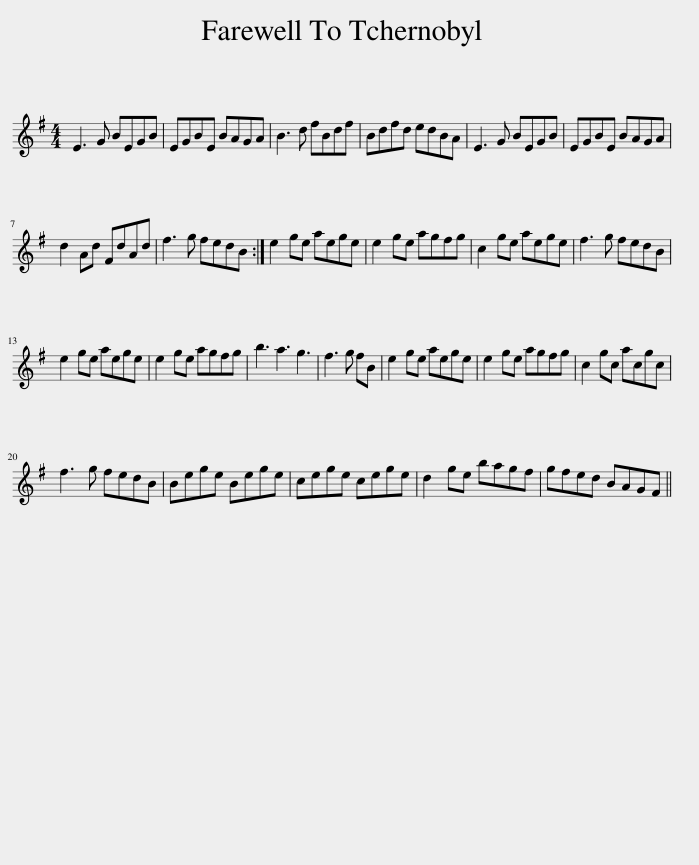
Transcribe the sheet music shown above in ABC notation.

X:1
L:1/8
M:4/4
I:linebreak $
K:Emin
V:1 treble
V:1
 E3 G BEGB | EGBE BAGA | B3 d fBdf | Bdfd edBA | E3 G BEGB | %5
 EGBE BAGA |$ d2 Ad FdAd | f3 g fedB :| e2 ge aege | e2 ge agfg | %10
 c2 ge aege | f3 g fedB |$ e2 ge aege | e2 ge agfg | b3 a3 g3 | %15
 f3 g fB | e2 ge aege | e2 ge agfg | c2 gc acgc |$ f3 g fedB | %20
 Bege Bege | cege cege | d2 ge bagf | gfed BAGF || %24
